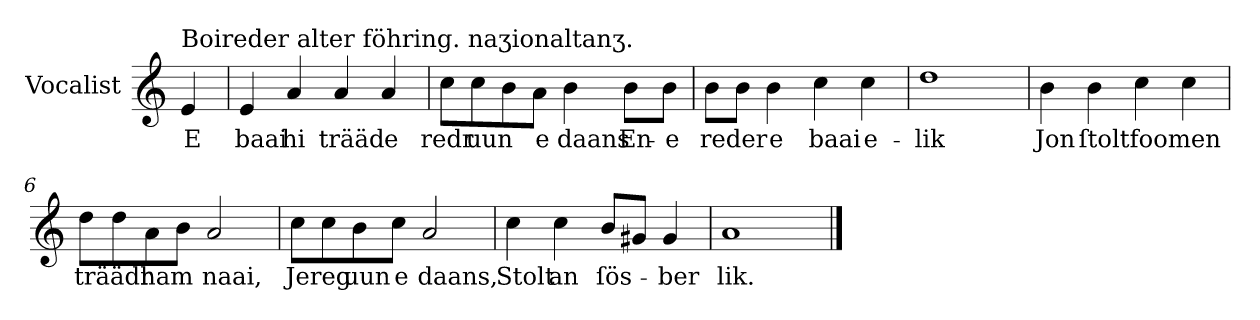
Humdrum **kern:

**kern	**text
*part1	*part1
*staff1	*staff1
*I"Vocalist	*
*k[]	*
*a:	*
=	=
!LO:TX:a:t=Boireder alter föhring. naʒionaltanʒ.	!
4e	E
=1	=1
4e	baai
4a	hi
4a	trääd
4a	e
=2	=2
8ccL	redr
8cc	uun
8b	.
8aJ	e
4b	daans
8bL	En-
8bJ	-e
=3	=3
8bL	reder
8bJ	.
4b	e
4cc	baai
4cc	e-
=4	=4
1dd	-lik
=5	=5
4b	Jon
4b	ſtolt
4cc	foomen
4cc	.
=6	=6
8ddL	träädr
8dd	.
8a	ham
8bJ	.
2a	naai,
=7	=7
8ccL	Jereg
8cc	.
8b	uun
8ccJ	e
2a	daans,
=8	=8
4cc	Stolt
4cc	an
8bL	ſös-
8g#XJ	.
4g#	-ber
=9	=9
1a	lik.
==	==
*-	*-
